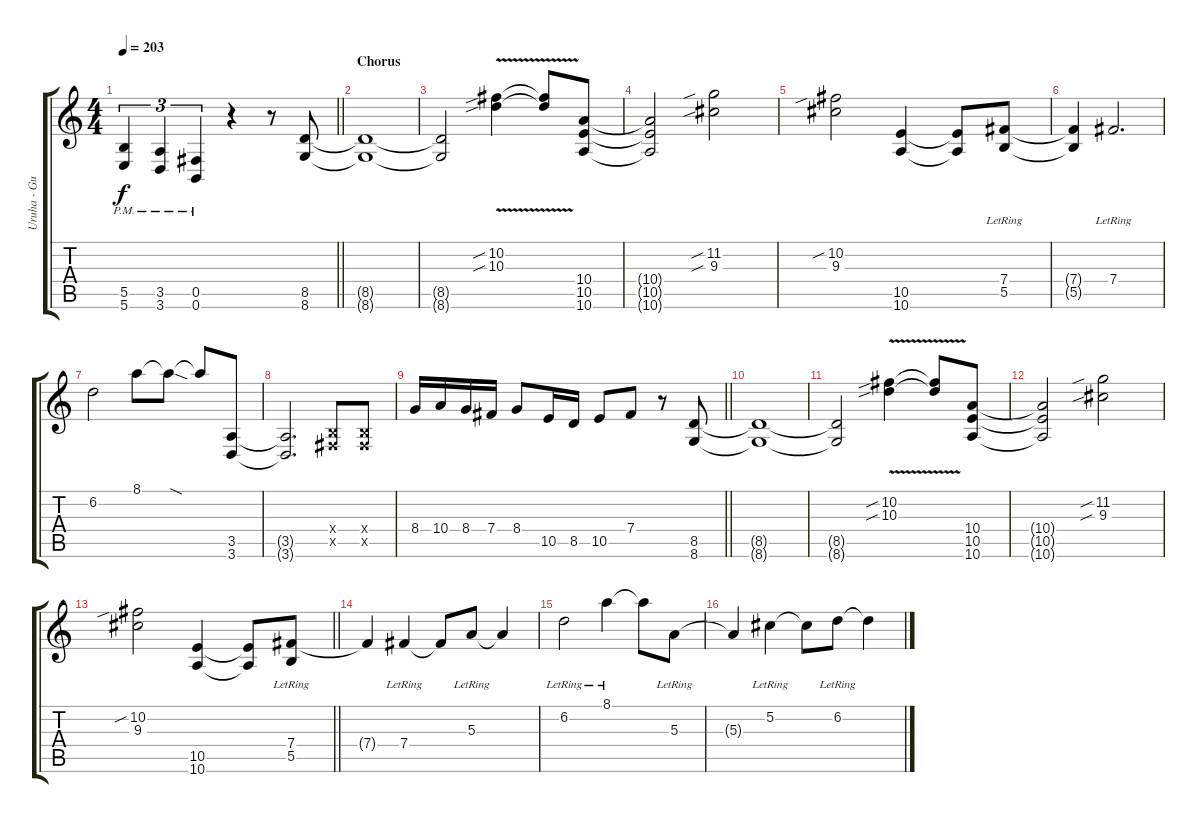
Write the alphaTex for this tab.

\track ("Uruha - Guitar 1" "Uruha - Gu") {instrument distortionguitar}
\staff {score tabs}
\tuning (Db4 Ab3 E3 B2 Gb2 B1) {hide}
\ts (4 4)
\tempo 203
\clef g2
\barLineRight lightlight
\ks c
(5.5{pm} 5.6{pm}).4{tu (3 2) dy f} (3.5{pm} 3.6{pm}).4{tu (3 2)} (0.5{pm} 0.6{pm}).4{tu (3 2)} r.4 r.8 (8.5 8.6).8 |
\section ("" "Chorus")
(8.5{t} 8.6{t}).1 |
(8.5{t} 8.6{t}).2 (10.2{v sib} 10.3{v sib}).4 (10.2{t} 10.3{t}).8 (10.4 10.5 10.6).8 |
(10.4{t} 10.5{t} 10.6{t}).2 (11.2{sib} 9.3{sib}).2 |
(10.2{sib} 9.3).2 (10.5 10.6).4 (10.5{t} 10.6{t}).8 (7.4{lr} 5.5{lr}).8 |
(7.4{t} 5.5{t}).4 7.4{lr}.2{d} |
6.2.2 8.1.8 8.1{sod t}.8 8.1{t}.8 (3.5 3.6).8 |
(3.5{t} 3.6{t}).2{d} (0.4{x} 0.5{x}).8 (0.4{x} 0.5{x}).8 |
\barLineRight lightlight
8.4.16 10.4.16 8.4.16 7.4.16 8.4.8 10.5.16 8.5.16 10.5.8 7.4.8 r.8 (8.5 8.6).8 |
\section ("" "")
(8.5{t} 8.6{t}).1 |
(8.5{t} 8.6{t}).2 (10.2{v sib} 10.3{v sib}).4 (10.2{t} 10.3{t}).8 (10.4 10.5 10.6).8 |
(10.4{t} 10.5{t} 10.6{t}).2 (11.2{sib} 9.3{sib}).2 |
\barLineRight lightlight
(10.2{sib} 9.3).2 (10.5 10.6).4 (10.5{t} 10.6{t}).8 (7.4{lr} 5.5{lr}).8 |
7.4{t}.4 7.4{lr}.4 7.4{t}.8 5.3{lr}.8 5.3{t}.4 |
6.2{lr}.2 8.1{lr}.4 8.1{t}.8 5.3{lr}.8 |
5.3{t}.4 5.2{lr}.4 5.2{t}.8 6.2{lr}.8 6.2{t}.4
